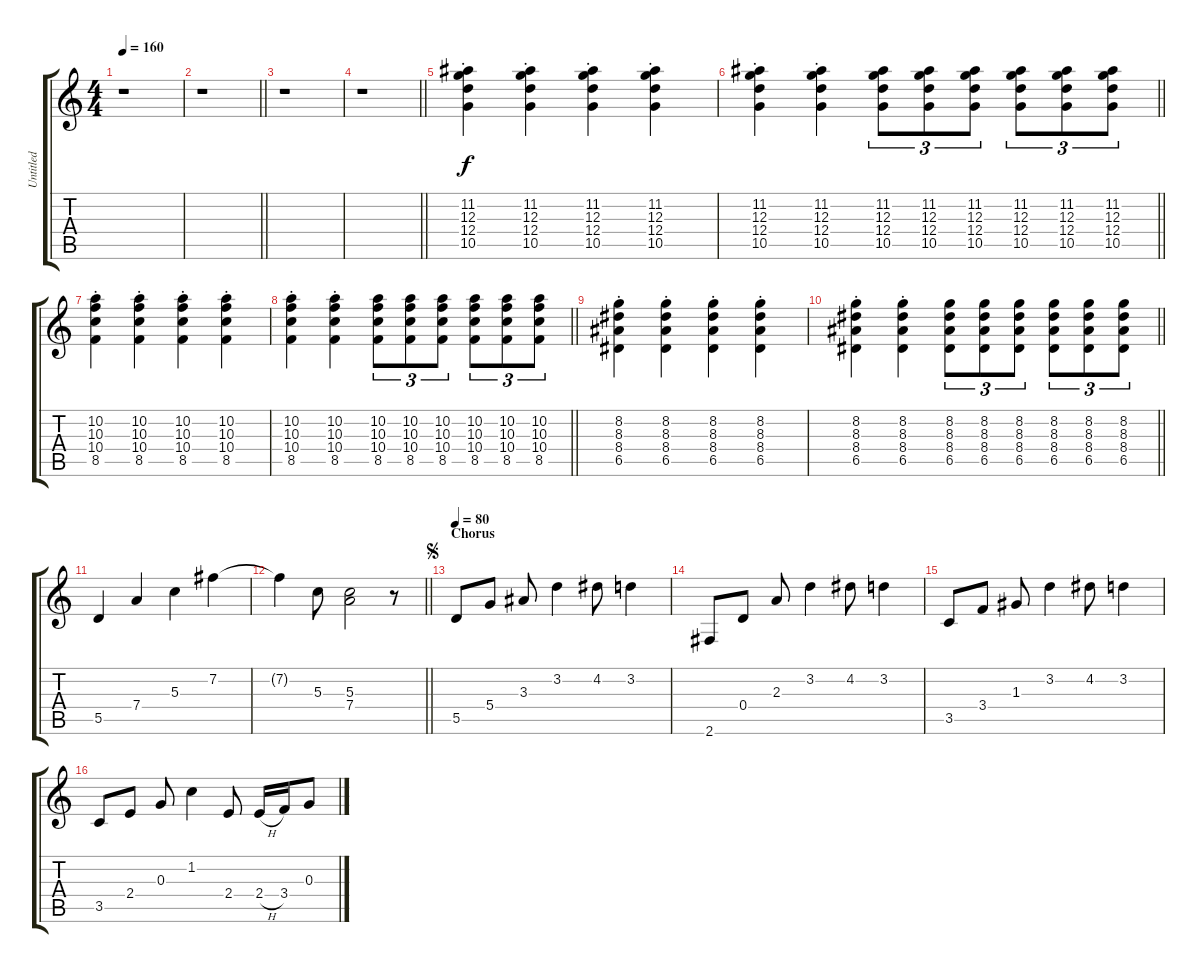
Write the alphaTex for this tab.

\track ("Untitled" "Untitled") {instrument overdrivenguitar}
\staff {score tabs}
\tuning (E4 B3 G3 D3 A2 E2) {hide}
\ts (4 4)
\tempo 160
\clef g2
\ks c
r.1{dy f} |
\barLineRight lightlight
r.1 |
r.1 |
\barLineRight lightlight
r.1 |
(11.2{st} 12.3{st} 12.4{st} 10.5{st}).4 (11.2{st} 12.3{st} 12.4{st} 10.5{st}).4 (11.2{st} 12.3{st} 12.4{st} 10.5{st}).4 (11.2{st} 12.3{st} 12.4{st} 10.5{st}).4 |
\barLineRight lightlight
(11.2{st} 12.3{st} 12.4{st} 10.5{st}).4 (11.2{st} 12.3{st} 12.4{st} 10.5{st}).4 (11.2 12.3 12.4 10.5).8{tu (3 2)} (11.2 12.3 12.4 10.5).8{tu (3 2)} (11.2 12.3 12.4 10.5).8{tu (3 2)} (11.2 12.3 12.4 10.5).8{tu (3 2)} (11.2 12.3 12.4 10.5).8{tu (3 2)} (11.2 12.3 12.4 10.5).8{tu (3 2)} |
(10.2{st} 10.3{st} 10.4{st} 8.5{st}).4 (10.2{st} 10.3{st} 10.4{st} 8.5{st}).4 (10.2{st} 10.3{st} 10.4{st} 8.5{st}).4 (10.2{st} 10.3{st} 10.4{st} 8.5{st}).4 |
\barLineRight lightlight
(10.2{st} 10.3{st} 10.4{st} 8.5{st}).4 (10.2{st} 10.3{st} 10.4{st} 8.5{st}).4 (10.2 10.3 10.4 8.5).8{tu (3 2)} (10.2 10.3 10.4 8.5).8{tu (3 2)} (10.2 10.3 10.4 8.5).8{tu (3 2)} (10.2 10.3 10.4 8.5).8{tu (3 2)} (10.2 10.3 10.4 8.5).8{tu (3 2)} (10.2 10.3 10.4 8.5).8{tu (3 2)} |
(8.2{st} 8.3{st} 8.4{st} 6.5{st}).4 (8.2{st} 8.3{st} 8.4{st} 6.5{st}).4 (8.2{st} 8.3{st} 8.4{st} 6.5{st}).4 (8.2{st} 8.3{st} 8.4{st} 6.5{st}).4 |
\barLineRight lightlight
(8.2{st} 8.3{st} 8.4{st} 6.5{st}).4 (8.2{st} 8.3{st} 8.4{st} 6.5{st}).4 (8.2 8.3 8.4 6.5).8{tu (3 2)} (8.2 8.3 8.4 6.5).8{tu (3 2)} (8.2 8.3 8.4 6.5).8{tu (3 2)} (8.2 8.3 8.4 6.5).8{tu (3 2)} (8.2 8.3 8.4 6.5).8{tu (3 2)} (8.2 8.3 8.4 6.5).8{tu (3 2)} |
5.5.4 7.4.4 5.3.4 7.2.4 |
\barLineRight lightlight
7.2{t}.4 5.3.8 (5.3 7.4).2 r.8 |
\section ("" "Chorus")
\jump segno
\tempo 80
5.5.8 5.4.8 3.3.8 3.2.4 4.2.8 3.2.4 |
2.6.8 0.4.8 2.3.8 3.2.4 4.2.8 3.2.4 |
3.5.8 3.4.8 1.3.8 3.2.4 4.2.8 3.2.4 |
3.5.8 2.4.8 0.3.8 1.2.4 2.4.8 2.4{h}.16 3.4.16 0.3.8
